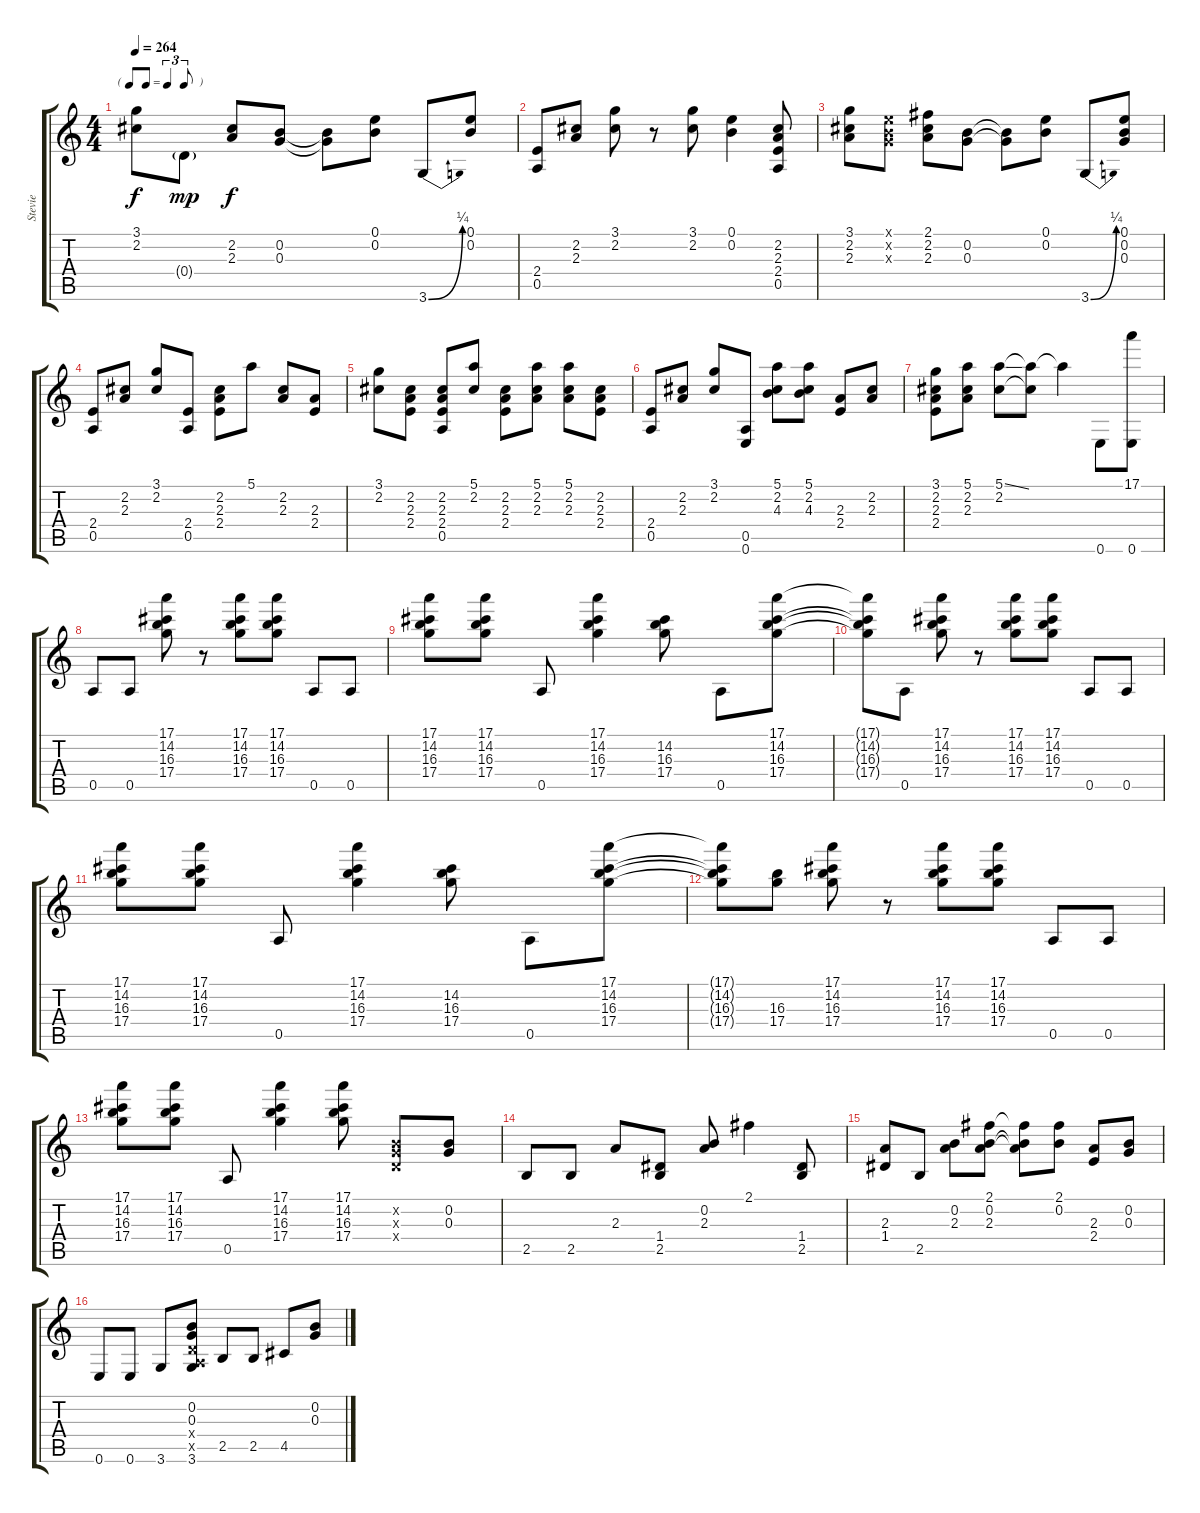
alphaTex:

\track ("Stevie" "Stevie") {instrument distortionguitar}
\staff {score tabs}
\tuning (E4 B3 G3 D3 A2 E2) {hide}
\ts (4 4)
\tf triplet8th
\tempo 264
\clef g2
\ks c
(3.1 2.2).8{dy f} 0.4{g}.8{dy mp} (2.2 2.3).8{dy f} (0.2 0.3).8 (0.2{t} 0.3{t}).8 (0.1 0.2).8 3.6{be (bend 0 0 60 1)}.8 (0.1 0.2).8 |
(2.4 0.5).8 (2.2 2.3).8 (3.1 2.2).8 r.8 (3.1 2.2).8 (0.1 0.2).4 (2.2 2.3 2.4 0.5).8 |
(3.1 2.2 2.3).8 (0.1{x} 0.2{x} 0.3{x}).8 (2.1 2.2 2.3).8 (0.2 0.3).8 (0.2{t} 0.3{t}).8 (0.1 0.2).8 3.6{be (bend 0 0 60 1)}.8 (0.1 0.2 0.3).8 |
(2.4 0.5).8 (2.2 2.3).8 (3.1 2.2).8 (2.4 0.5).8 (2.2 2.3 2.4).8 5.1.8 (2.2 2.3).8 (2.3 2.4).8 |
(3.1 2.2).8 (2.2 2.3 2.4).8 (2.2 2.3 2.4 0.5).8 (5.1 2.2).8 (2.2 2.3 2.4).8 (5.1 2.2 2.3).8 (5.1 2.2 2.3).8 (2.2 2.3 2.4).8 |
(2.4 0.5).8 (2.2 2.3).8 (3.1 2.2).8 (0.5 0.6).8 (5.1 2.2 4.3).8 (5.1 2.2 4.3).8 (2.3 2.4).8 (2.2 2.3).8 |
(3.1 2.2 2.3 2.4).8 (5.1 2.2 2.3).8 (5.1{ss} 2.2).8 (5.1{t} 2.2{t}).8 5.1{t}.4 0.6.8 (17.1 0.6).8 |
0.5.8 0.5.8 (17.1 14.2 16.3 17.4).8 r.8 (17.1 14.2 16.3 17.4).8 (17.1 14.2 16.3 17.4).8 0.5.8 0.5.8 |
(17.1 14.2 16.3 17.4).8 (17.1 14.2 16.3 17.4).8 0.5.8 (17.1 14.2 16.3 17.4).4 (14.2 16.3 17.4).8 0.5.8 (17.1 14.2 16.3 17.4).8 |
(17.1{t} 14.2{t} 16.3{t} 17.4{t}).8 0.5.8 (17.1 14.2 16.3 17.4).8 r.8 (17.1 14.2 16.3 17.4).8 (17.1 14.2 16.3 17.4).8 0.5.8 0.5.8 |
(17.1 14.2 16.3 17.4).8 (17.1 14.2 16.3 17.4).8 0.5.8 (17.1 14.2 16.3 17.4).4 (14.2 16.3 17.4).8 0.5.8 (17.1 14.2 16.3 17.4).8 |
(17.1{t} 14.2{t} 16.3{t} 17.4{t}).8 (16.3 17.4).8 (17.1 14.2 16.3 17.4).8 r.8 (17.1 14.2 16.3 17.4).8 (17.1 14.2 16.3 17.4).8 0.5.8 0.5.8 |
(17.1 14.2 16.3 17.4).8 (17.1 14.2 16.3 17.4).8 0.5.8 (17.1 14.2 16.3 17.4).4 (17.1 14.2 16.3 17.4).8 (0.2{x} 0.3{x} 0.4{x}).8 (0.2 0.3).8 |
2.5.8 2.5.8 2.3.8 (1.4 2.5).8 (0.2 2.3).8 2.1.4 (1.4 2.5).8 |
(2.3 1.4).8 2.5.8 (0.2 2.3).8 (2.1 0.2 2.3).8 (2.1{t} 0.2{t} 2.3{t}).8 (2.1 0.2).8 (2.3 2.4).8 (0.2 0.3).8 |
0.6.8 0.6.8 3.6.8 (0.2 0.3 0.4{x} 0.5{x} 3.6).8 2.5.8 2.5.8 4.5.8 (0.2 0.3).8
